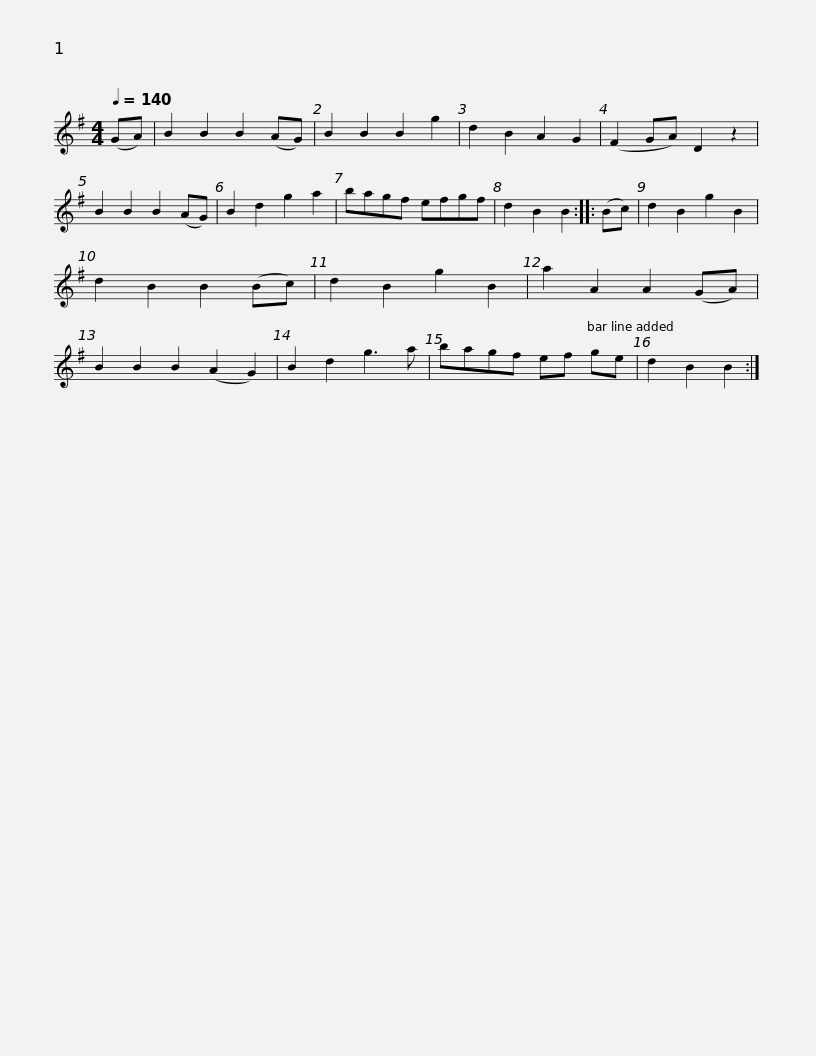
X:1
L:1/8
Q:1/4=140
M:4/4
I:linebreak $
K:G
V:1 treble
V:1
 (GA) | B2 B2 B2 (AG) | B2 B2 B2 g2 | d2 B2 A2 G2 | (F2 GA) D2 z2 | %5
 B2 B2 B2 (AG) | B2 d2 g2 a2 | bagf efgf | d2 B2 B2 ::$ (Bc) | %10
 d2 B2 g2 B2 | d2 B2 B2 (Bc) | d2 B2 g2 B2 | a2 A2 A2 (GA) | B2 B2 B2 (A2 G2) | %15
 B2 d2 g3 a | bagf ef ge | d2 B2 B2 :| %18
